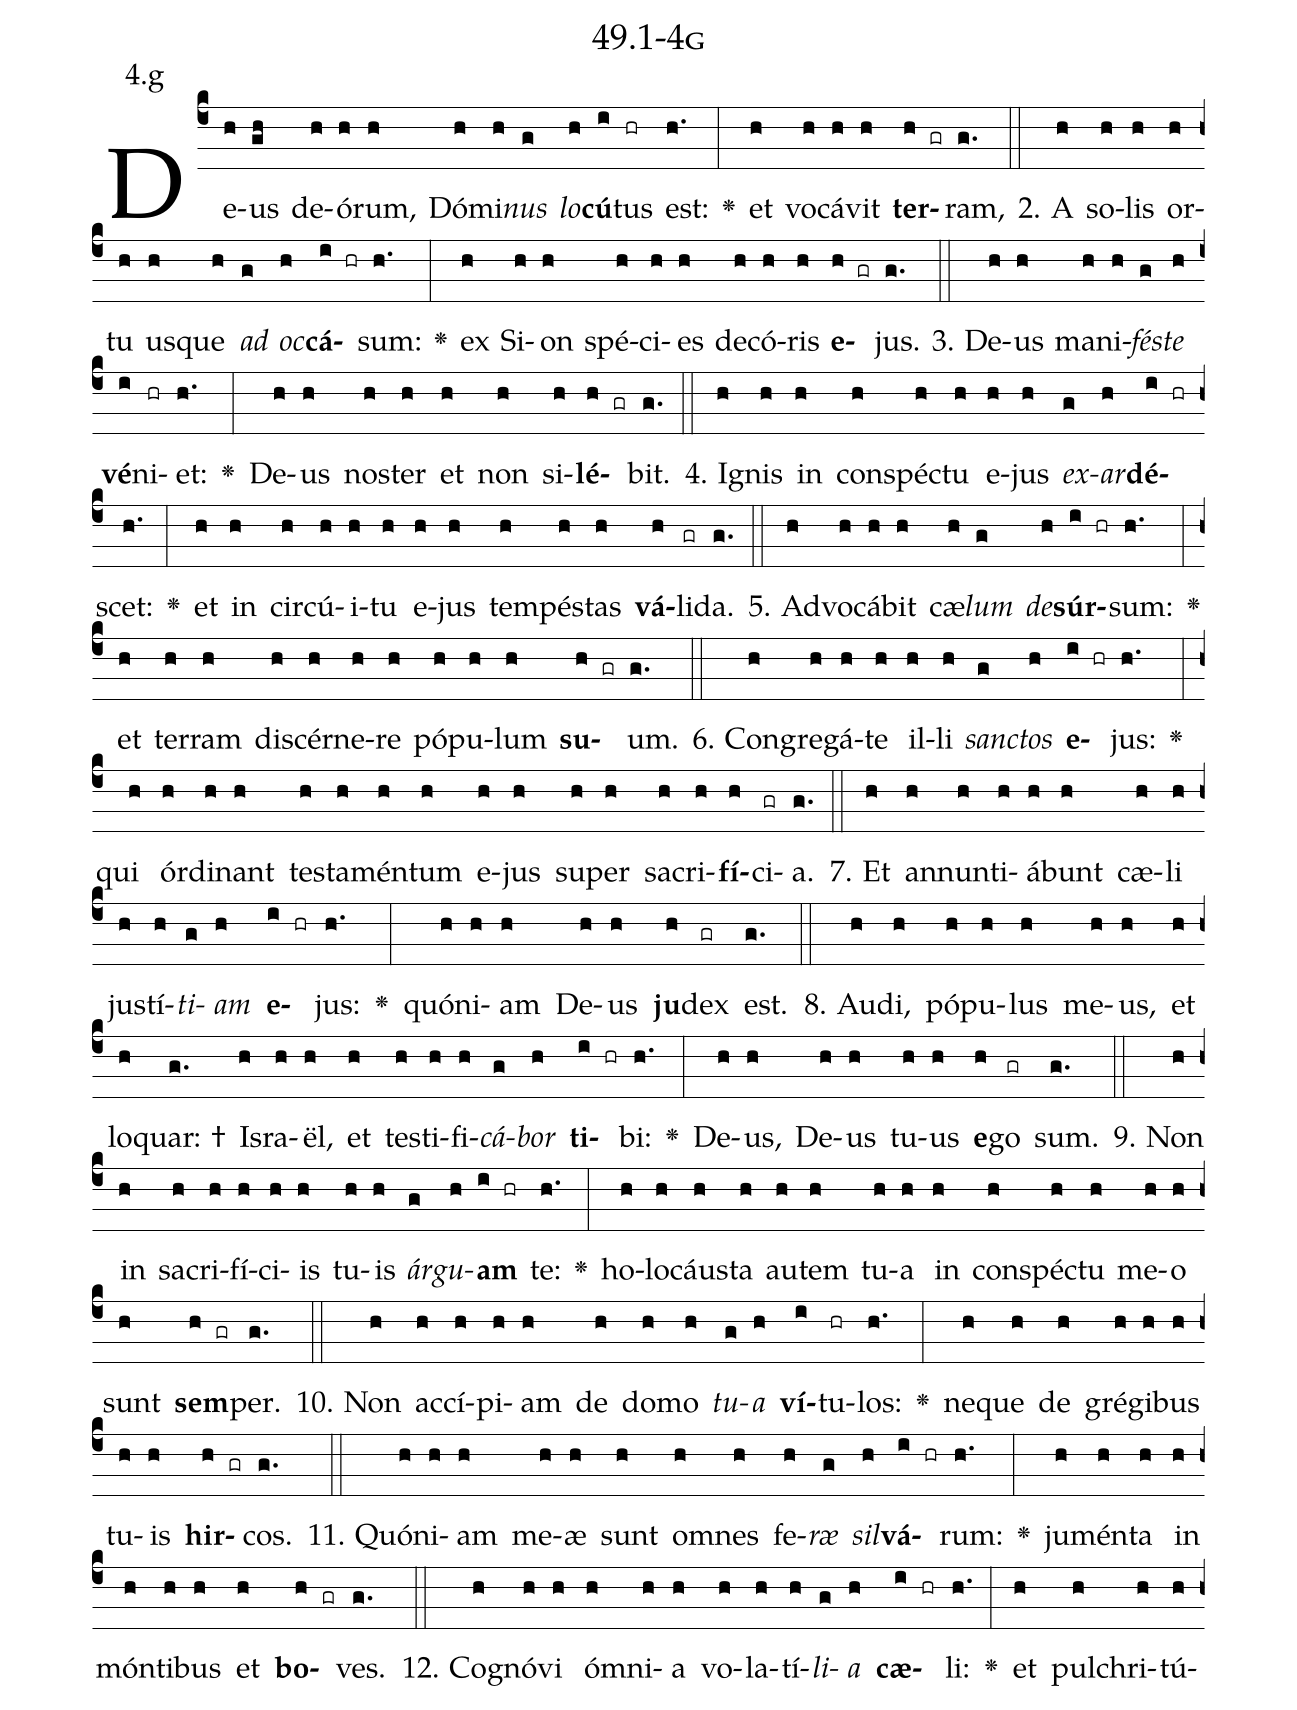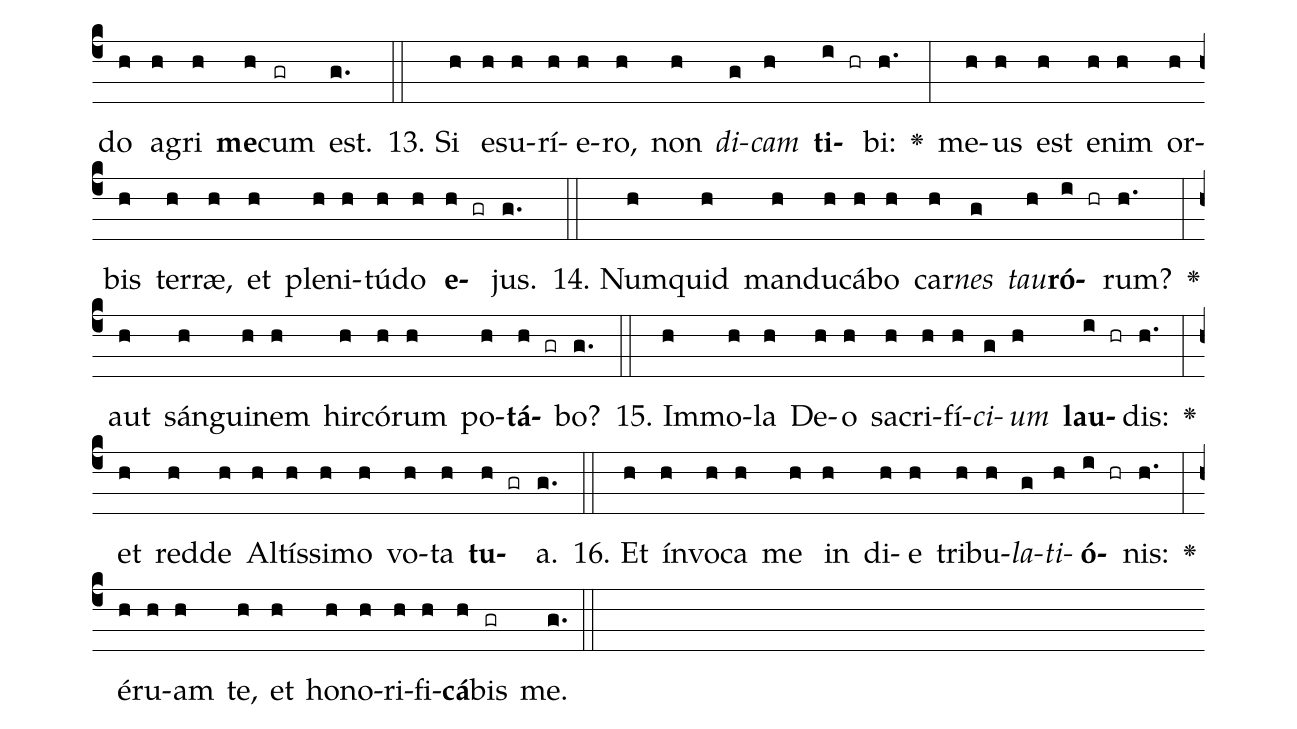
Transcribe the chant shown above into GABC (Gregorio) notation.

name: 49.1-4g;
annotation: 4.g;
%%
(c4)De(h)us(gh) de(h)ó(h)rum,(h) Dó(h)mi(h)<i>nus</i>(g) <i>lo</i>(h)<b>cú</b>(i)tus(hr) est:(h.) <v>\greheightstar</v>(:) et(h) vo(h)cá(h)vit(h) <b>ter</b>(h gr)ram,(g.) (::)
2. A(h) so(h)lis(h) or(h)tu(h) us(h)que(h) <i>ad</i>(g) <i>oc</i>(h)<b>cá</b>(i hr)sum:(h.) <v>\greheightstar</v>(:) ex(h) Si(h)on(h) spé(h)ci(h)es(h) de(h)có(h)ris(h) <b>e</b>(h gr)jus.(g.) (::)
3. De(h)us(h) ma(h)ni(h)<i>fés</i>(g)<i>te</i>(h) <b>vé</b>(i)ni(hr)et:(h.) <v>\greheightstar</v>(:) De(h)us(h) nos(h)ter(h) et(h) non(h) si(h)<b>lé</b>(h gr)bit.(g.) (::)
4. I(h)gnis(h) in(h) con(h)spéc(h)tu(h) e(h)jus(h) <i>ex</i>(g)<i>ar</i>(h)<b>dé</b>(i hr)scet:(h.) <v>\greheightstar</v>(:) et(h) in(h) cir(h)cú(h)i(h)tu(h) e(h)jus(h) tem(h)pés(h)tas(h) <b>vá</b>(h)li(gr)da.(g.) (::)
5. Ad(h)vo(h)cá(h)bit(h) cæ(h)<i>lum</i>(g) <i>de</i>(h)<b>súr</b>(i hr)sum:(h.) <v>\greheightstar</v>(:) et(h) ter(h)ram(h) di(h)scér(h)ne(h)re(h) pó(h)pu(h)lum(h) <b>su</b>(h gr)um.(g.) (::)
6. Con(h)gre(h)gá(h)te(h) il(h)li(h) <i>sanc</i>(g)<i>tos</i>(h) <b>e</b>(i hr)jus:(h.) <v>\greheightstar</v>(:) qui(h) ór(h)di(h)nant(h) tes(h)ta(h)mén(h)tum(h) e(h)jus(h) su(h)per(h) sa(h)cri(h)<b>fí</b>(h)ci(gr)a.(g.) (::)
7. Et(h) an(h)nun(h)ti(h)á(h)bunt(h) cæ(h)li(h) jus(h)tí(h)<i>ti</i>(g)<i>am</i>(h) <b>e</b>(i hr)jus:(h.) <v>\greheightstar</v>(:) quón(h)i(h)am(h) De(h)us(h) <b>ju</b>(h)dex(gr) est.(g.) (::)
8. Au(h)di,(h) pó(h)pu(h)lus(h) me(h)us,(h) et(h) lo(h)quar: †(g.) Is(h)ra(h)ël,(h) et(h) tes(h)ti(h)fi(h)<i>cá</i>(g)<i>bor</i>(h) <b>ti</b>(i hr)bi:(h.) <v>\greheightstar</v>(:) De(h)us,(h) De(h)us(h) tu(h)us(h) <b>e</b>(h)go(gr) sum.(g.) (::)
9. Non(h) in(h) sa(h)cri(h)fí(h)ci(h)is(h) tu(h)is(h) <i>ár</i>(g)<i>gu</i>(h)<b>am</b>(i hr) te:(h.) <v>\greheightstar</v>(:) ho(h)lo(h)cáus(h)ta(h) au(h)tem(h) tu(h)a(h) in(h) con(h)spéc(h)tu(h) me(h)o(h) sunt(h) <b>sem</b>(h gr)per.(g.) (::)
10. Non(h) ac(h)cí(h)pi(h)am(h) de(h) do(h)mo(h) <i>tu</i>(g)<i>a</i>(h) <b>ví</b>(i)tu(hr)los:(h.) <v>\greheightstar</v>(:) ne(h)que(h) de(h) gré(h)gi(h)bus(h) tu(h)is(h) <b>hir</b>(h gr)cos.(g.) (::)
11. Quón(h)i(h)am(h) me(h)æ(h) sunt(h) om(h)nes(h) fe(h)<i>ræ</i>(g) <i>sil</i>(h)<b>vá</b>(i hr)rum:(h.) <v>\greheightstar</v>(:) ju(h)mén(h)ta(h) in(h) món(h)ti(h)bus(h) et(h) <b>bo</b>(h gr)ves.(g.) (::)
12. Co(h)gnó(h)vi(h) óm(h)ni(h)a(h) vo(h)la(h)tí(h)<i>li</i>(g)<i>a</i>(h) <b>cæ</b>(i hr)li:(h.) <v>\greheightstar</v>(:) et(h) pul(h)chri(h)tú(h)do(h) a(h)gri(h) <b>me</b>(h)cum(gr) est.(g.) (::)
13. Si(h) e(h)su(h)rí(h)e(h)ro,(h) non(h) <i>di</i>(g)<i>cam</i>(h) <b>ti</b>(i hr)bi:(h.) <v>\greheightstar</v>(:) me(h)us(h) est(h) e(h)nim(h) or(h)bis(h) ter(h)ræ,(h) et(h) ple(h)ni(h)tú(h)do(h) <b>e</b>(h gr)jus.(g.) (::)
14. Num(h)quid(h) man(h)du(h)cá(h)bo(h) car(h)<i>nes</i>(g) <i>tau</i>(h)<b>ró</b>(i hr)rum?(h.) <v>\greheightstar</v>(:) aut(h) sán(h)gui(h)nem(h) hir(h)có(h)rum(h) po(h)<b>tá</b>(h gr)bo?(g.) (::)
15. Im(h)mo(h)la(h) De(h)o(h) sa(h)cri(h)fí(h)<i>ci</i>(g)<i>um</i>(h) <b>lau</b>(i hr)dis:(h.) <v>\greheightstar</v>(:) et(h) red(h)de(h) Al(h)tís(h)si(h)mo(h) vo(h)ta(h) <b>tu</b>(h gr)a.(g.) (::)
16. Et(h) ín(h)vo(h)ca(h) me(h) in(h) di(h)e(h) tri(h)bu(h)<i>la</i>(g)<i>ti</i>(h)<b>ó</b>(i hr)nis:(h.) <v>\greheightstar</v>(:) é(h)ru(h)am(h) te,(h) et(h) ho(h)no(h)ri(h)fi(h)<b>cá</b>(h)bis(gr) me.(g.) (::)
